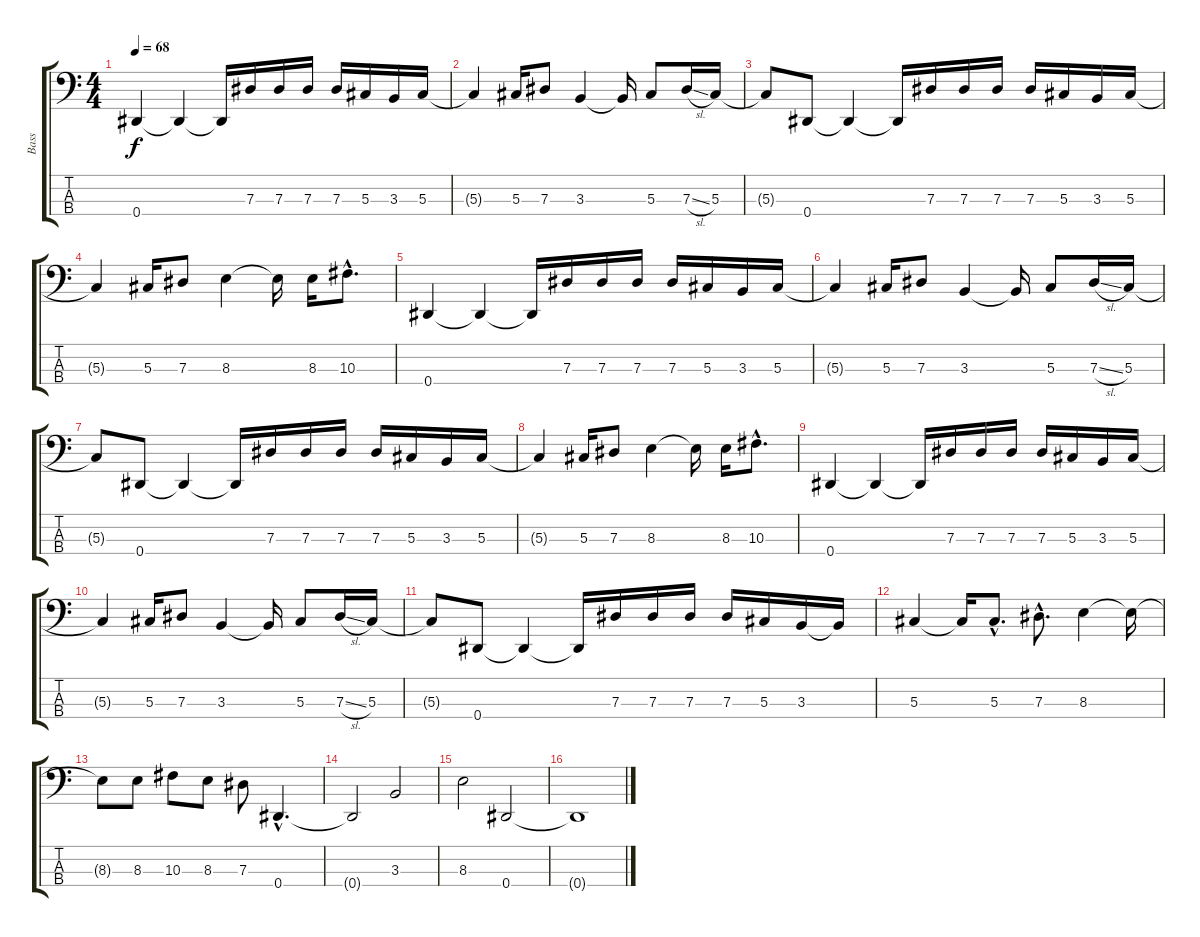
\track ("Bass" "Bass") {instrument electricbassfinger}
\staff {score tabs}
\tuning (Gb2 Db2 Ab1 Eb1) {hide}
\ts (4 4)
\tempo 68
\clef f4
\ks c
0.4.4{dy f} 0.4{t}.4 0.4{t}.16 7.3.16 7.3.16 7.3.16 7.3.16 5.3.16 3.3.16 5.3.16 |
5.3{t}.4 5.3.16 7.3.8 3.3.4 3.3{t}.16 5.3.8 7.3{sl}.16 5.3.16 |
5.3{t}.8 0.4.8 0.4{t}.4 0.4{t}.16 7.3.16 7.3.16 7.3.16 7.3.16 5.3.16 3.3.16 5.3.16 |
5.3{t}.4 5.3.16 7.3.8 8.3.4 8.3{t}.16 8.3.16 10.3{hac}.8{d} |
0.4.4 0.4{t}.4 0.4{t}.16 7.3.16 7.3.16 7.3.16 7.3.16 5.3.16 3.3.16 5.3.16 |
5.3{t}.4 5.3.16 7.3.8 3.3.4 3.3{t}.16 5.3.8 7.3{sl}.16 5.3.16 |
5.3{t}.8 0.4.8 0.4{t}.4 0.4{t}.16 7.3.16 7.3.16 7.3.16 7.3.16 5.3.16 3.3.16 5.3.16 |
5.3{t}.4 5.3.16 7.3.8 8.3.4 8.3{t}.16 8.3.16 10.3{hac}.8{d} |
0.4.4 0.4{t}.4 0.4{t}.16 7.3.16 7.3.16 7.3.16 7.3.16 5.3.16 3.3.16 5.3.16 |
5.3{t}.4 5.3.16 7.3.8 3.3.4 3.3{t}.16 5.3.8 7.3{sl}.16 5.3.16 |
5.3{t}.8 0.4.8 0.4{t}.4 0.4{t}.16 7.3.16 7.3.16 7.3.16 7.3.16 5.3.16 3.3.16 3.3{t}.16 |
5.3.4 5.3{t}.16 5.3{hac}.8{d} 7.3{hac}.8{d} 8.3.4 8.3{t}.16 |
8.3{t}.8 8.3.8 10.3.8 8.3.8 7.3.8 0.4{hac}.4{d} |
0.4{t}.2 3.3.2 |
8.3.2 0.4.2 |
0.4{t}.1
